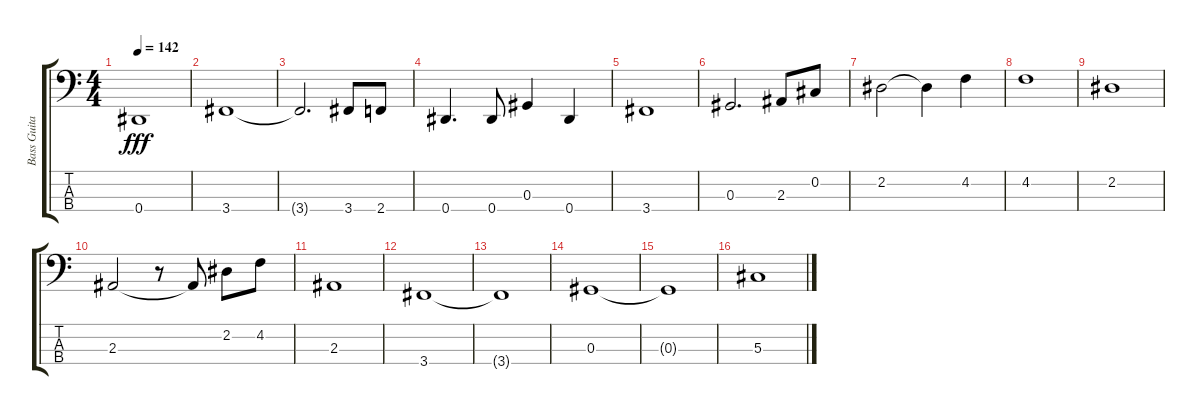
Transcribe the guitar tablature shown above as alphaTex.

\track ("Bass Guitar" "Bass Guita") {instrument electricbassfinger}
\staff {score tabs}
\tuning (Gb2 Db2 Ab1 Eb1) {hide}
\ts (4 4)
\tempo 142
\clef f4
\ks c
0.4.1{dy fff} |
3.4.1 |
3.4{t}.2{d} 3.4.8 2.4.8 |
0.4.4{d} 0.4.8 0.3.4 0.4.4 |
3.4.1 |
0.3.2{d} 2.3.8 0.2.8 |
2.2.2 2.2{t}.4 4.2.4 |
4.2.1 |
2.2.1 |
2.3.2 r.8 2.3{t}.8 2.2.8 4.2.8 |
2.3.1 |
3.4.1 |
3.4{t}.1 |
0.3.1 |
0.3{t}.1 |
5.3.1
